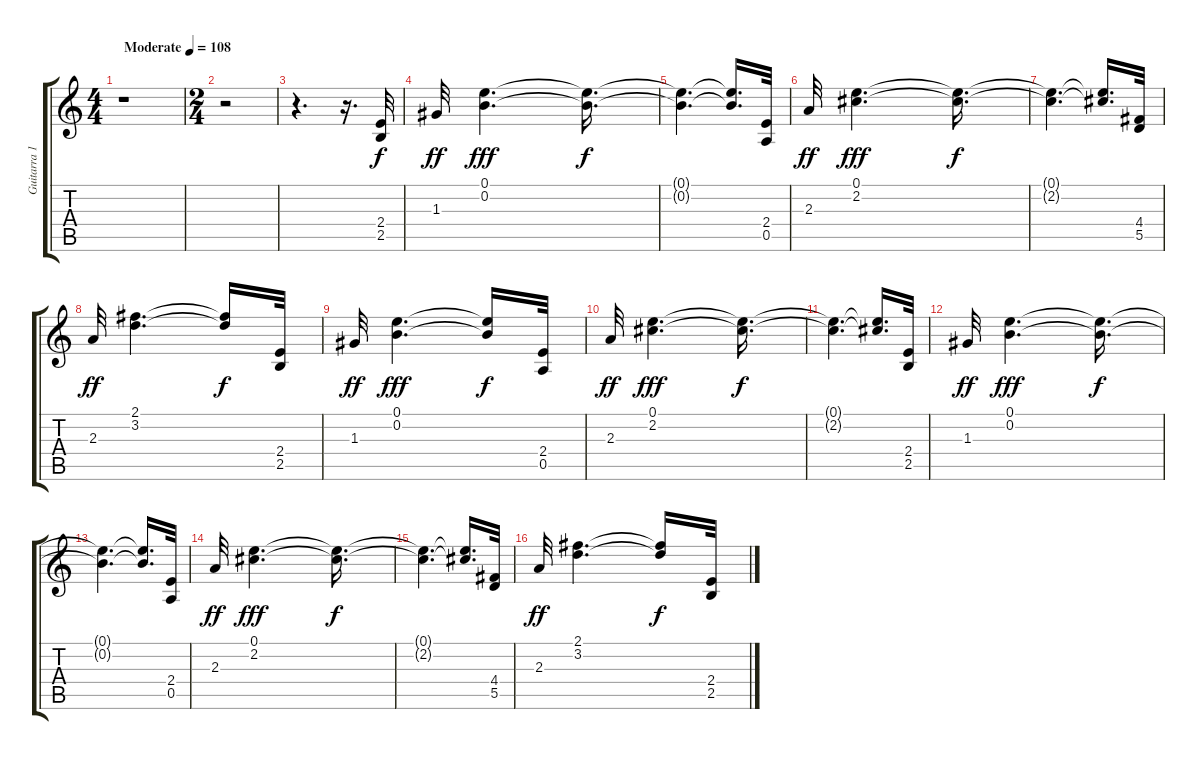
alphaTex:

\track ("Guitarra 1" "Guitarra 1") {instrument acousticguitarsteel}
\staff {score tabs}
\tuning (E4 B3 G3 D3 A2 E2) {hide}
\ts (4 4)
\tempo (108 "Moderate")
\clef g2
\ks c
r.1{dy f instrument acousticguitarsteel} |
\ts (2 4)
r.2 |
r.4{d} r.16{d} (2.4 2.5).32 |
1.3.32{dy ff} (0.1 0.2).4{d dy fff} (0.1{t} 0.2{t}).16{d dy f} |
(0.1{t} 0.2{t}).4{d} (0.1{t} 0.2{t}).16{d} (2.4 0.5).32 |
2.3.32{dy ff} (0.1 2.2).4{d dy fff} (0.1{t} 2.2{t}).16{d dy f} |
(0.1{t} 2.2{t}).4{d} (0.1{t} 2.2{t}).16{d} (4.4 5.5).32 |
2.3.32{dy ff} (2.1 3.2).4{d} (2.1{t} 3.2{t}).16{dy f} (2.4 2.5).32 |
1.3.32{dy ff} (0.1 0.2).4{d dy fff} (0.1{t} 0.2{t}).16{dy f} (2.4 0.5).32 |
2.3.32{dy ff} (0.1 2.2).4{d dy fff} (0.1{t} 2.2{t}).16{d dy f} |
(0.1{t} 2.2{t}).4{d} (0.1{t} 2.2{t}).16{d} (2.4 2.5).32 |
1.3.32{dy ff} (0.1 0.2).4{d dy fff} (0.1{t} 0.2{t}).16{d dy f} |
(0.1{t} 0.2{t}).4{d} (0.1{t} 0.2{t}).16{d} (2.4 0.5).32 |
2.3.32{dy ff} (0.1 2.2).4{d dy fff} (0.1{t} 2.2{t}).16{d dy f} |
(0.1{t} 2.2{t}).4{d} (0.1{t} 2.2{t}).16{d} (4.4 5.5).32 |
2.3.32{dy ff} (2.1 3.2).4{d} (2.1{t} 3.2{t}).16{dy f} (2.4 2.5).32
